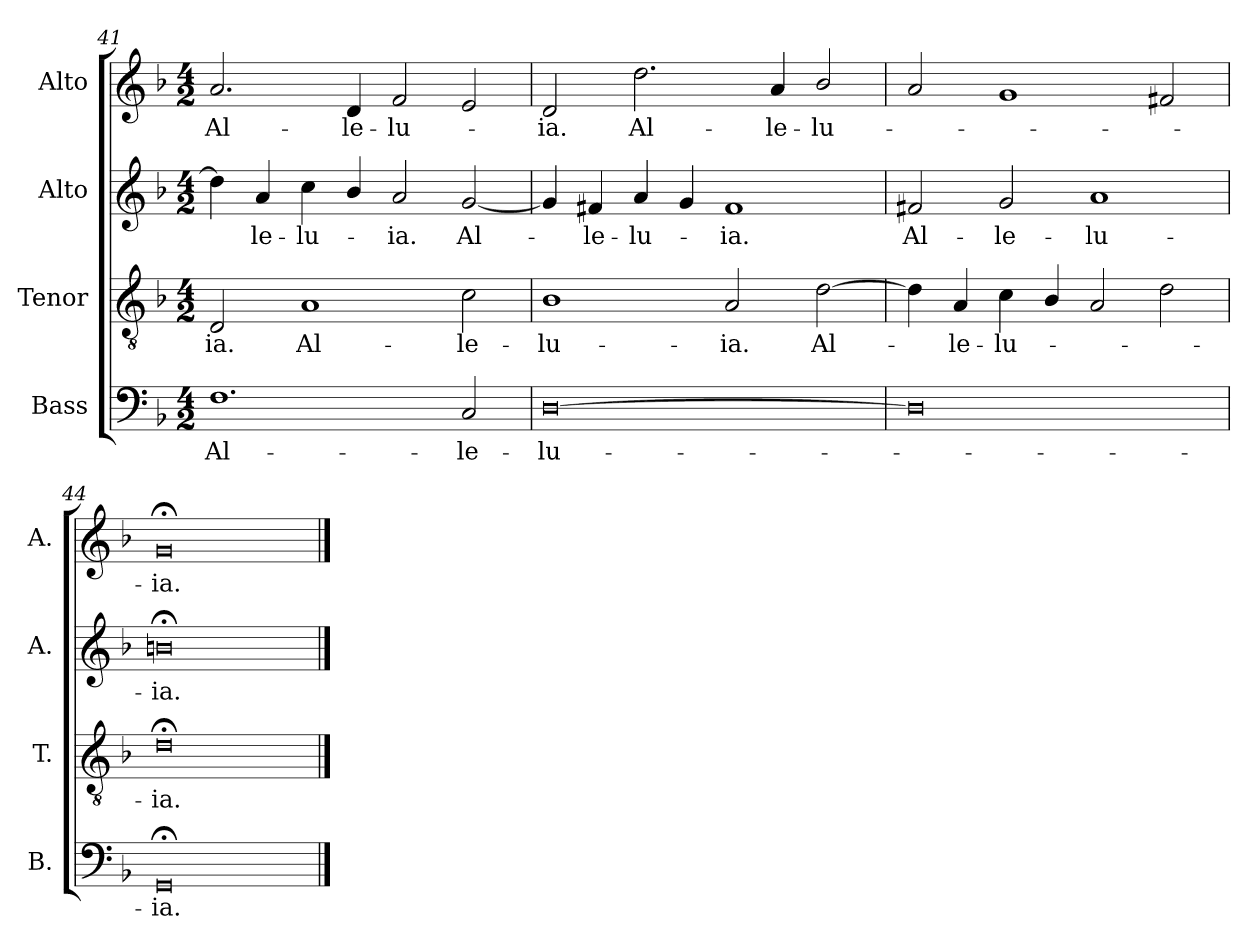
**kern	**text	**kern	**text	**kern	**text	**kern	**text
*part4	*part4	*part3	*part3	*part2	*part2	*part1	*part1
*staff4	*staff4	*staff3	*staff3	*staff2	*staff2	*staff1	*staff1
*I"Bass	*	*I"Tenor	*	*I"Alto	*	*I"Alto	*
*I'B.	*	*I'T.	*	*I'A.	*	*I'A.	*
*clefF4	*	*clefGv2	*	*clefG2	*	*clefG2	*
*	*	*ITrd7c12	*	*	*	*	*
*k[b-]	*	*k[b-]	*	*k[b-]	*	*k[b-]	*
*F:	*	*F:	*	*F:	*	*F:	*
*M4/2	*	*M4/2	*	*M4/2	*	*M4/2	*
=41	=41	=41	=41	=41	=41	=41	=41
!	!LO:LY:b:color=#000000	!	!	!	!	!	!
!	!	!	!LO:LY:b:color=#000000	!	!	!	!
!	!	!	!	!	!	!	!LO:LY:b:color=#000000
1.Fi	Al-	2DDi/	-ia.	4ddi\]	.	2.ai/	Al-
!	!	!	!	!	!LO:LY:b:color=#000000	!	!
.	.	.	.	4ai/	-le-	.	.
!	!	!	!LO:LY:b:color=#000000	!	!	!	!
!	!	!	!	!	!LO:LY:b:color=#000000	!	!
.	.	1AAi	Al-	4cci\	-lu-	.	.
!	!	!	!	!	!	!	!LO:LY:b:color=#000000
.	.	.	.	4b-i/	.	4di/	-le-
!	!	!	!	!	!LO:LY:b:color=#000000	!	!
!	!	!	!	!	!	!	!LO:LY:b:color=#000000
.	.	.	.	2ai/	-ia.	2fi/	-lu-
!	!LO:LY:b:color=#000000	!	!	!	!	!	!
!	!	!	!LO:LY:b:color=#000000	!	!	!	!
!	!	!	!	!	!LO:LY:b:color=#000000	!	!
2Ci/	-le-	2Ci\	-le-	[2gi/	Al-	2ei/	.
=42	=42	=42	=42	=42	=42	=42	=42
!	!LO:LY:b:color=#000000	!	!	!	!	!	!
!	!	!	!LO:LY:b:color=#000000	!	!	!	!
!	!	!	!	!	!	!	!LO:LY:b:color=#000000
[0Di	-lu-	1BB-i	-lu-	4gi/]	.	2di/	-ia.
!	!	!	!	!	!LO:LY:b:color=#000000	!	!
.	.	.	.	4f#Xi/	-le-	.	.
!	!	!	!	!	!LO:LY:b:color=#000000	!	!
!	!	!	!	!	!	!	!LO:LY:b:color=#000000
.	.	.	.	4ai/	-lu-	2.ddi\	Al-
.	.	.	.	4gi/	.	.	.
!	!	!	!LO:LY:b:color=#000000	!	!	!	!
!	!	!	!	!	!LO:LY:b:color=#000000	!	!
.	.	2AAi/	-ia.	1f#i	-ia.	.	.
!	!	!	!	!	!	!	!LO:LY:b:color=#000000
.	.	.	.	.	.	4ai/	-le-
!	!	!	!LO:LY:b:color=#000000	!	!	!	!
!	!	!	!	!	!	!	!LO:LY:b:color=#000000
.	.	[2Di\	Al-	.	.	2b-i/	-lu-
=43	=43	=43	=43	=43	=43	=43	=43
!	!	!	!	!	!LO:LY:b:color=#000000	!	!
0Di]	.	4Di\]	.	2f#Xi/	Al-	2ai/	.
!	!	!	!LO:LY:b:color=#000000	!	!	!	!
.	.	4AAi/	-le-	.	.	.	.
!	!	!	!LO:LY:b:color=#000000	!	!	!	!
!	!	!	!	!	!LO:LY:b:color=#000000	!	!
.	.	4Ci\	-lu-	2gi/	-le-	1gi	.
.	.	4BB-i/	.	.	.	.	.
!	!	!	!	!	!LO:LY:b:color=#000000	!	!
.	.	2AAi/	.	1ai	-lu-	.	.
.	.	2Di\	.	.	.	2f#Xi/	.
=44	=44	=44	=44	=44	=44	=44	=44
!	!LO:LY:b:color=#000000	!	!	!	!	!	!
!	!	!	!LO:LY:b:color=#000000	!	!	!	!
!	!	!	!	!	!LO:LY:b:color=#000000	!	!
!	!	!	!	!	!	!	!LO:LY:b:color=#000000
0GG;i	-ia.	0D;i	-ia.	0bn;i	-ia.	0g;i	-ia.
==	==	==	==	==	==	==	==
*-	*-	*-	*-	*-	*-	*-	*-
